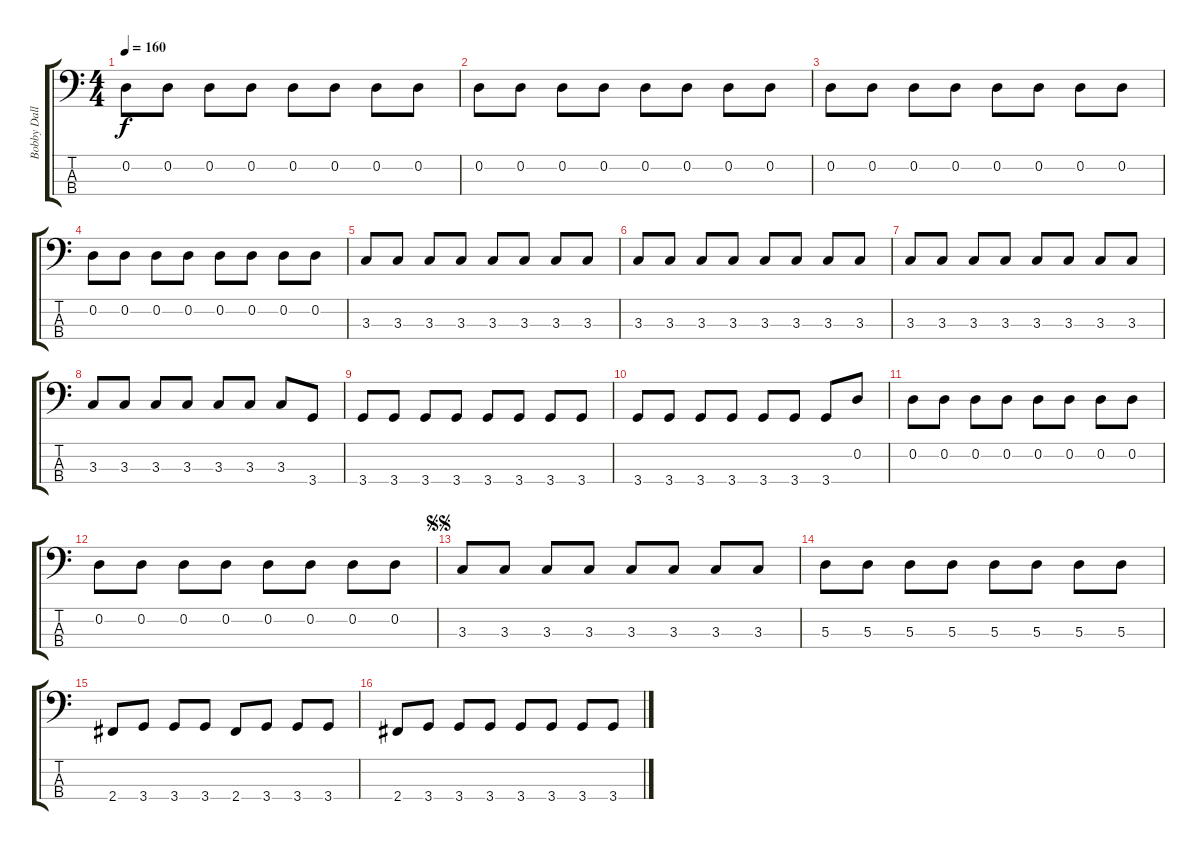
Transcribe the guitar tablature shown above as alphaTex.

\track ("Bobby Dall" "Bobby Dall") {instrument electricbassfinger}
\staff {score tabs}
\tuning (G2 D2 A1 E1) {hide}
\ts (4 4)
\tempo 160
\clef f4
\ks c
0.2.8{dy f} 0.2.8 0.2.8 0.2.8 0.2.8 0.2.8 0.2.8 0.2.8 |
0.2.8 0.2.8 0.2.8 0.2.8 0.2.8 0.2.8 0.2.8 0.2.8 |
0.2.8 0.2.8 0.2.8 0.2.8 0.2.8 0.2.8 0.2.8 0.2.8 |
0.2.8 0.2.8 0.2.8 0.2.8 0.2.8 0.2.8 0.2.8 0.2.8 |
3.3.8 3.3.8 3.3.8 3.3.8 3.3.8 3.3.8 3.3.8 3.3.8 |
3.3.8 3.3.8 3.3.8 3.3.8 3.3.8 3.3.8 3.3.8 3.3.8 |
3.3.8 3.3.8 3.3.8 3.3.8 3.3.8 3.3.8 3.3.8 3.3.8 |
3.3.8 3.3.8 3.3.8 3.3.8 3.3.8 3.3.8 3.3.8 3.4.8 |
3.4.8 3.4.8 3.4.8 3.4.8 3.4.8 3.4.8 3.4.8 3.4.8 |
3.4.8 3.4.8 3.4.8 3.4.8 3.4.8 3.4.8 3.4.8 0.2.8 |
0.2.8 0.2.8 0.2.8 0.2.8 0.2.8 0.2.8 0.2.8 0.2.8 |
0.2.8 0.2.8 0.2.8 0.2.8 0.2.8 0.2.8 0.2.8 0.2.8 |
\jump segnosegno
3.3.8 3.3.8 3.3.8 3.3.8 3.3.8 3.3.8 3.3.8 3.3.8 |
5.3.8 5.3.8 5.3.8 5.3.8 5.3.8 5.3.8 5.3.8 5.3.8 |
2.4.8 3.4.8 3.4.8 3.4.8 2.4.8 3.4.8 3.4.8 3.4.8 |
2.4.8 3.4.8 3.4.8 3.4.8 3.4.8 3.4.8 3.4.8 3.4.8
